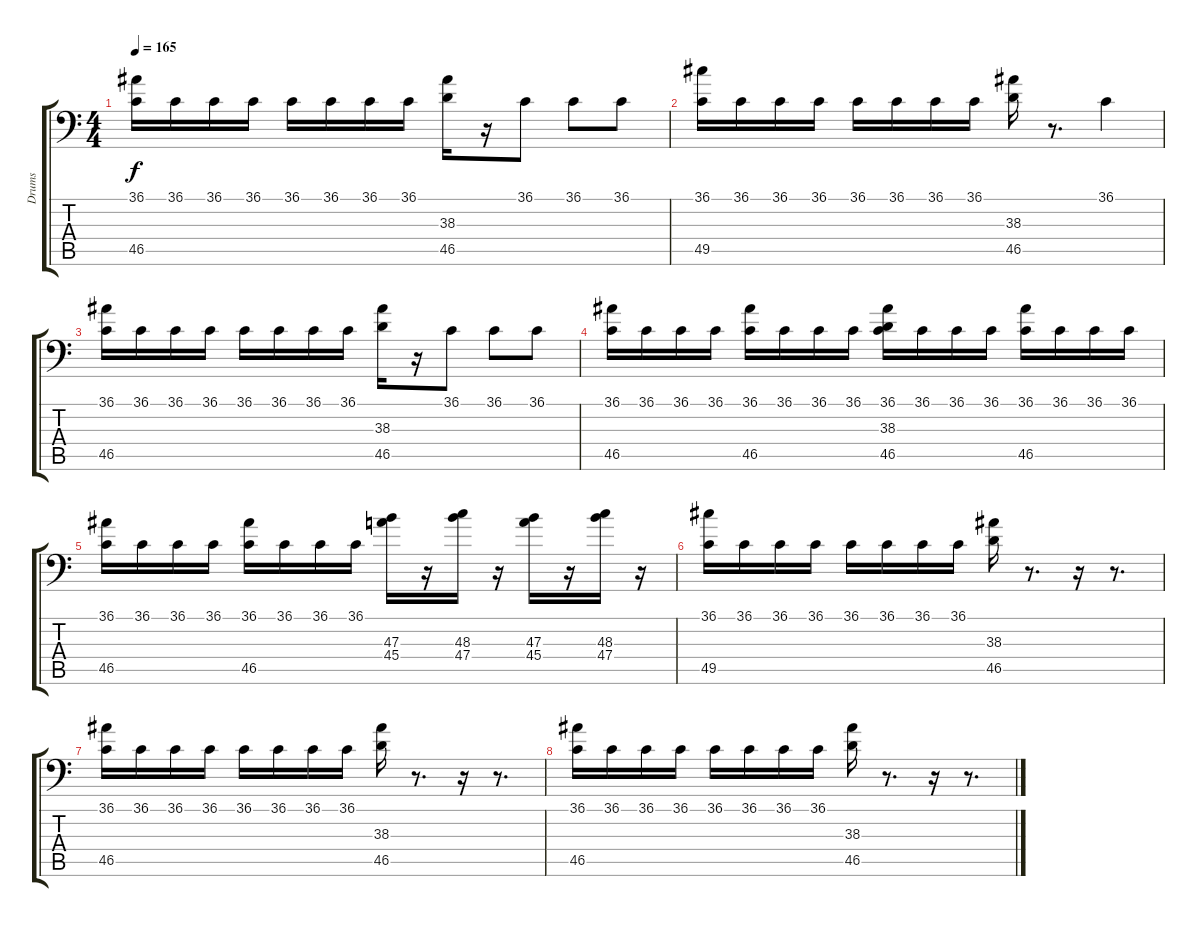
\track ("Drums" "Drums") {instrument acousticgrandpiano}
\staff {score tabs}
\tuning (C-1 C-1 C-1 C-1 C-1 C-1) {hide}
\ts (4 4)
\tempo 165
\clef f4
\ks c
(36.1 46.5).16{dy f} 36.1.16 36.1.16 36.1.16 36.1.16 36.1.16 36.1.16 36.1.16 (38.3 46.5).16 r.16 36.1.8 36.1.8 36.1.8 |
(36.1 49.5).16 36.1.16 36.1.16 36.1.16 36.1.16 36.1.16 36.1.16 36.1.16 (38.3 46.5).16 r.8{d} 36.1.4 |
(36.1 46.5).16 36.1.16 36.1.16 36.1.16 36.1.16 36.1.16 36.1.16 36.1.16 (38.3 46.5).16 r.16 36.1.8 36.1.8 36.1.8 |
(36.1 46.5).16 36.1.16 36.1.16 36.1.16 (36.1 46.5).16 36.1.16 36.1.16 36.1.16 (36.1 38.3 46.5).16 36.1.16 36.1.16 36.1.16 (36.1 46.5).16 36.1.16 36.1.16 36.1.16 |
(36.1 46.5).16 36.1.16 36.1.16 36.1.16 (36.1 46.5).16 36.1.16 36.1.16 36.1.16 (47.3 45.4).16 r.16 (48.3 47.4).16 r.16 (47.3 45.4).16 r.16 (48.3 47.4).16 r.16 |
(36.1 49.5).16 36.1.16 36.1.16 36.1.16 36.1.16 36.1.16 36.1.16 36.1.16 (38.3 46.5).16 r.8{d} r.16 r.8{d} |
(36.1 46.5).16 36.1.16 36.1.16 36.1.16 36.1.16 36.1.16 36.1.16 36.1.16 (38.3 46.5).16 r.8{d} r.16 r.8{d} |
(36.1 46.5).16 36.1.16 36.1.16 36.1.16 36.1.16 36.1.16 36.1.16 36.1.16 (38.3 46.5).16 r.8{d} r.16 r.8{d}
